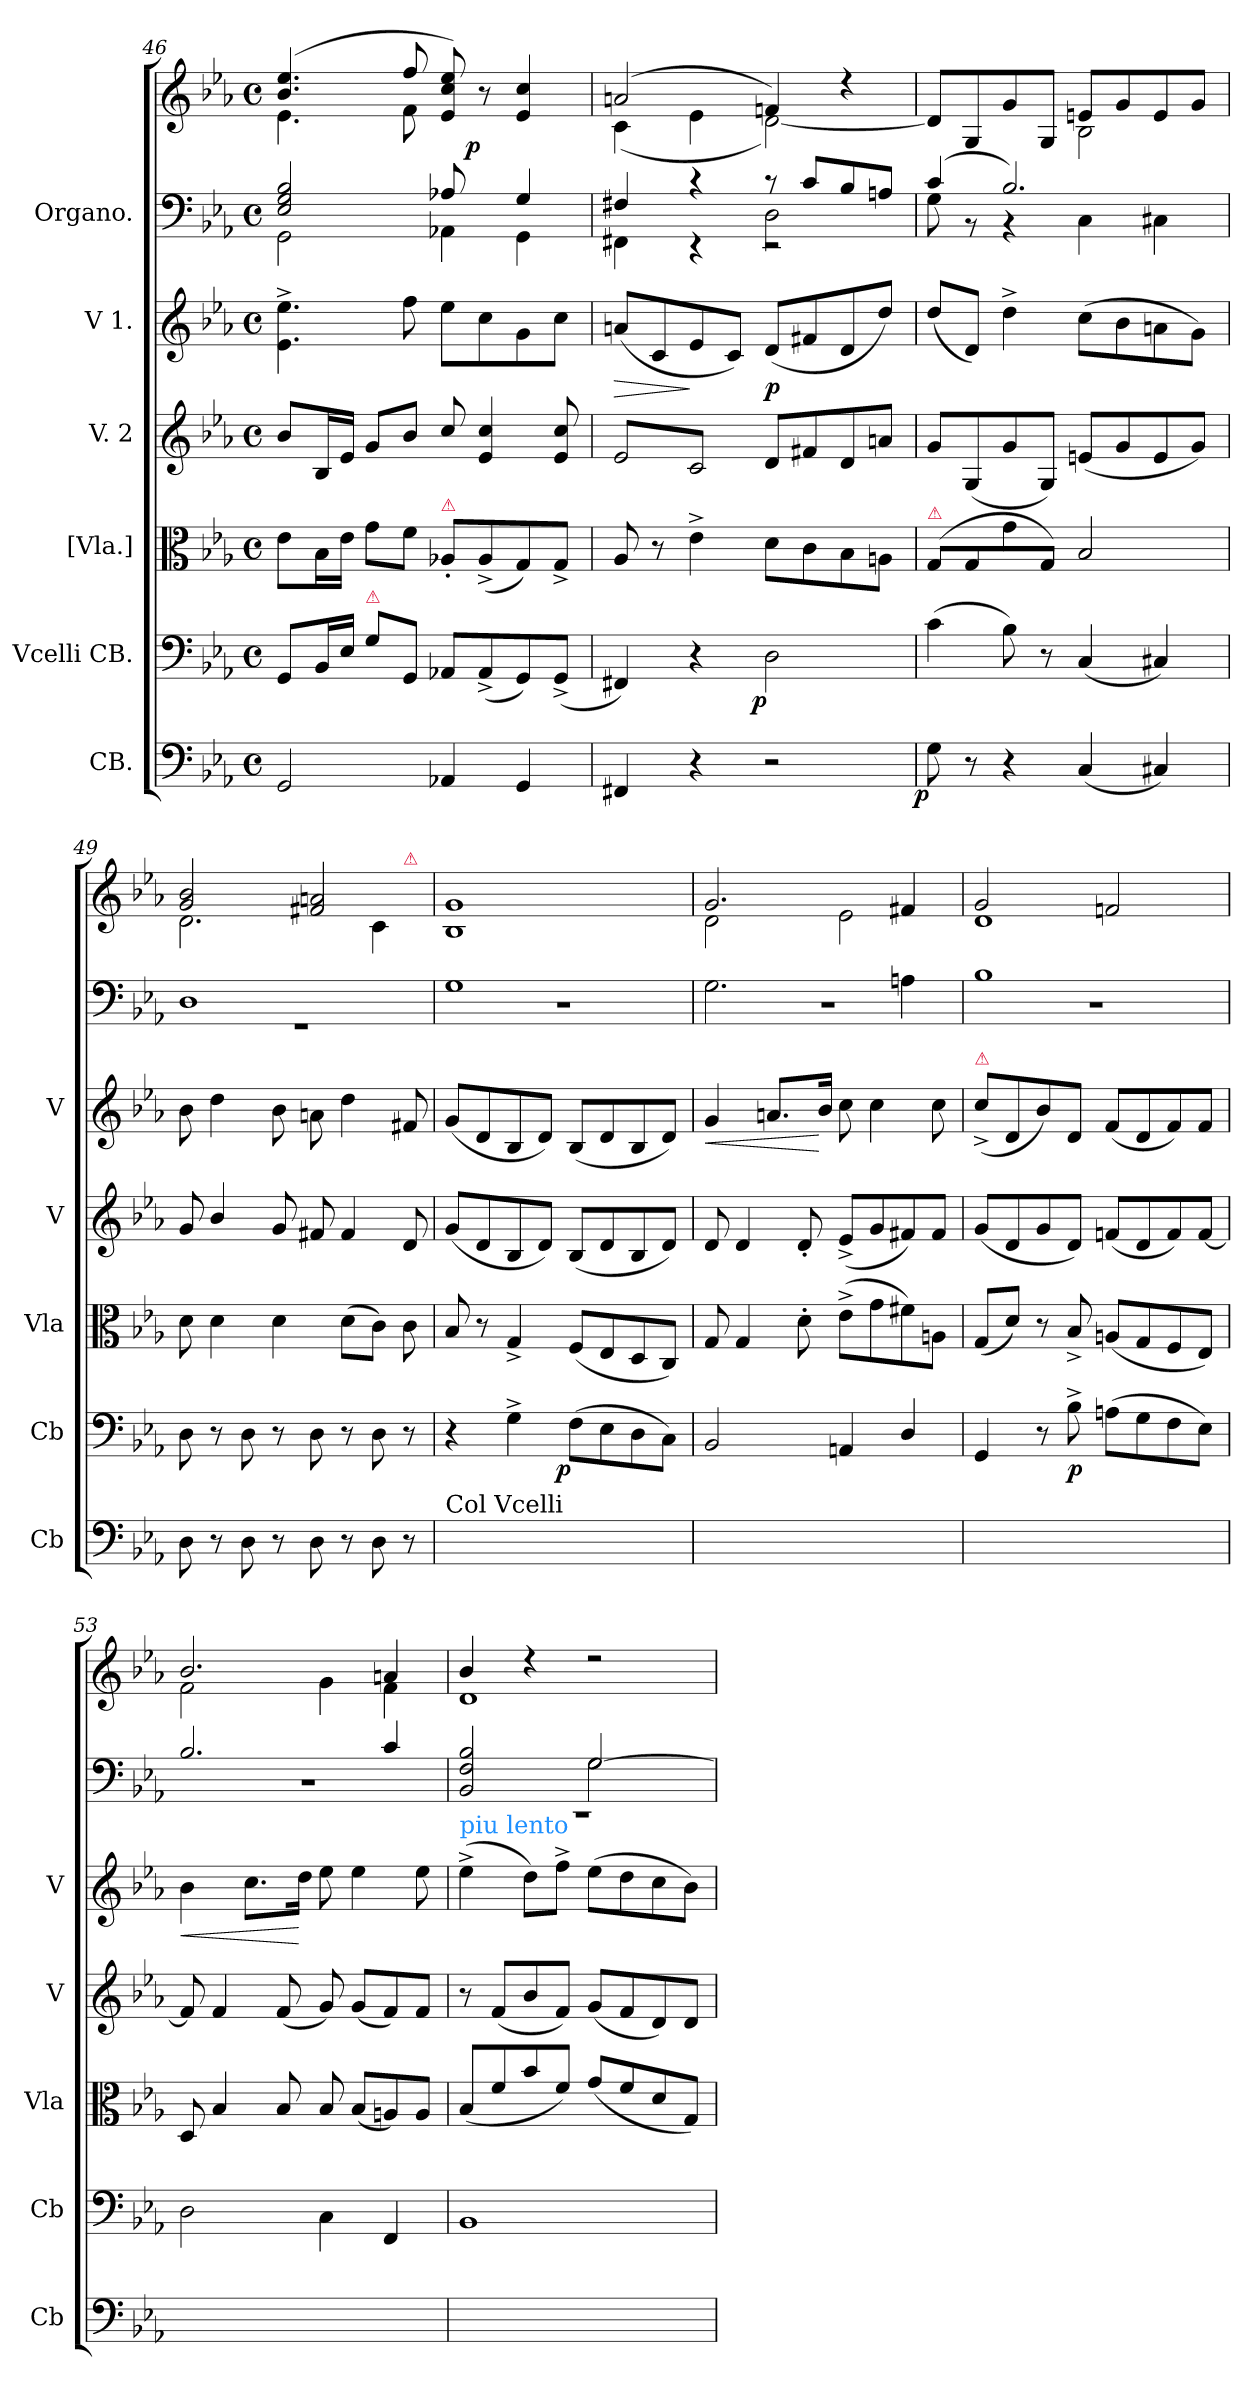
**kern	**dynam	**kern	**dynam	**kern	**kern	**kern	**dynam	**kern	**kern	**dynam
*part6	*part6	*part5	*part5	*part4	*part3	*part2	*part2	*part1	*part1	*part1
*staff7	*staff7	*staff6	*staff6	*staff5	*staff4	*staff3	*staff3	*staff2	*staff1	*staff1/2
*I"CB.	*	*I"Vcelli CB.	*	*I"[Vla.]	*I"V. 2	*I"V 1.	*	*I"Organo.	*	*
*I'Cb	*	*I'Cb	*	*I'Vla	*I'V	*I'V	*	*	*	*
*clefF4	*	*clefF4	*	*clefC3	*clefG2	*clefG2	*	*clefF4	*clefG2	*
*k[b-e-a-]	*	*k[b-e-a-]	*	*k[b-e-a-]	*k[b-e-a-]	*k[b-e-a-]	*	*k[b-e-a-]	*k[b-e-a-]	*
*E-:	*	*E-:	*	*E-:	*E-:	*E-:	*	*E-:	*E-:	*
*M4/4	*	*M4/4	*	*M4/4	*M4/4	*M4/4	*	*M4/4	*M4/4	*
*met(c)	*	*met(c)	*	*met(c)	*met(c)	*met(c)	*	*met(c)	*met(c)	*
=46	=46	=46	=46	=46	=46	=46	=46	=46	=46	=46
*	*	*	*	*	*	*	*	*^	*	*
!	!	!	!	!	!	!	!	!	!	!LO:N:vis=2	!
*	*	*	*	*	*	*	*	*	*	*^	*
2GG/	.	8GG/L	.	8e-\L	8b-/L	4.e-^\ 4.ee-^\	.	2E-/ 2G/ 2B-/	2GG\	(4.b-/ 4.ee-/	4.e-\	.
.	.	16BB-/L	.	16B-\L	16B-/L	.	.	.	.	.	.	.
.	.	16E-/JJ	.	16e-\JJ	16e-/JJ	.	.	.	.	.	.	.
!	!	!LO:TX:a:color=crimson:t=⚠	!	!	!	!	!	!	!	!	!	!
.	.	8G/L	.	8g\L	8g/L	.	.	.	.	.	.	.
.	.	8GG/J	.	8f\J	8b-/J	8ff\	.	.	.	8ff/	8f\	.
!	!	!	!	!LO:TX:a:color=crimson:t=⚠	!	!	!	!	!	!	!	!
!	!	!	!	!	!	!	!	!LO:N:vis=8	!	!	!	!
4AA-X/	.	8AA-X/L	.	8A-X'/L	8cc/	8ee-\L	.	4A-X/	4AA-X\	8e-/ 8cc/ 8ee-/)	2ryy	.
!	!	!	!	!	!	!	!	!	!	!	!	!LO:DY:rj
.	.	(8AA-^/	.	(8A-^/	4e-/ 4cc/	8cc\	.	.	.	8r	.	p
4GG/	.	8GG/)	.	8G/)	.	8g\	.	4G/	4GG\	4e-/ 4cc/	.	.
.	.	(8GG^/J	.	8G^/J	8e-/ 8cc/	8cc\J	.	.	.	.	.	.
*	*	*	*	*	*	*	*	*v	*v	*	*	*
=47	=47	=47	=47	=47	=47	=47	=47	=47	=47	=47	=47
!	!	!	!	!	!	!	!LO:HP:b	!	!	!	!
*	*	*	*	*	*	*	*	*^	*	*	*
*	*	*	*	*	*	*	*	*	*^	*	*	*
*	*	*	*	*	*tremolo	*	*	*	*	*	*	*	*
4FF#X/	.	4FF#X/)	.	8A-/	8e-/L	(8an/L	>	4F#X/	4FF#X\	2ryy	(>2an/	(>4c\	.
.	.	.	.	8r	8c/	8c/	.	.	.	.	.	.	.
4r	.	4r	.	4e-^\	8e-/	8e-/	]	4r	4r	.	.	4e-\	.
.	.	.	.	.	8c/J	8c/J)	.	.	.	.	.	.	.
*	*	*	*	*	*Xtremolo	*	*	*	*	*	*	*	*
!	!	!	!LO:DY:rj	!	!	!	!	!	!	!	!	!	!
2r	.	2D\	p	8d\L	8d/L	(8d/L	p	8rc	2rEE	2D\	4fn/)	[2d\)	.
.	.	.	.	8c\	8f#X/	8f#X/	.	8c/L	.	.	.	.	.
.	.	.	.	8B-\	8d/	8d/	.	8B-/	.	.	4r	.	.
.	.	.	.	8An\J	8an/J	8dd/J)	.	8An/J	.	.	.	.	.
*	*	*	*	*	*	*	*	*	*v	*v	*	*	*
=48	=48	=48	=48	=48	=48	=48	=48	=48	=48	=48	=48	=48
!	!	!	!	!LO:TX:a:color=crimson:t=⚠	!	!	!	!	!	!	!	!
!	!LO:DY:rj	!	!	!	!	!	!	!	!	!	!	!
8G\	p	(4c\	.	(8G/L	8g/L	(8dd/L	.	(4c/	8G\	8d/L]	2ryy	.
8r	.	.	.	8G/	(8G/	8d/J)	.	.	8r	8G/	.	.
4r	.	8B-\)	.	8g\	8g/	4dd^\	.	2.B-/)	4r	8g/	.	.
.	.	8r	.	8G/J)	8G/J)	.	.	.	.	8G/J	.	.
(4C/	.	(4C/	.	2B-/	(8en/L	(8cc\L	.	.	4C\	8en/L	2B-\	.
.	.	.	.	.	8g/	8b-\	.	.	.	8g/	.	.
4C#X/)	.	4C#X/)	.	.	8e/	8an\	.	.	4C#X\	8e/	.	.
.	.	.	.	.	8g/J)	8g\J)	.	.	.	8g/J	.	.
=49	=49	=49	=49	=49	=49	=49	=49	=49	=49	=49	=49	=49
*	*	*	*	*	*	*	*	*	*	*	*^	*
8D\	.	8D\	.	8d\	8g/	8b-\	.	1D	1r	2g/ 2b-/	2.d\	2..ryy	.
8r	.	8r	.	4d\	4b-/	4dd\	.	.	.	.	.	.	.
8D\	.	8D\	.	.	.	.	.	.	.	.	.	.	.
8r	.	8r	.	4d\	8g/	8b-\	.	.	.	.	.	.	.
8D\	.	8D\	.	.	8f#X/	8an\	.	.	.	2f#X/ 2an/	.	.	.
8r	.	8r	.	(8d\L	4f#/	4dd\	.	.	.	.	.	.	.
8D\	.	8D\	.	8c\J)	.	.	.	.	.	.	4c\	.	.
!	!	!	!	!	!	!	!	!	!	!	!	!LO:TX:a:color=crimson:t=⚠	!
8r	.	8r	.	8c\	8d/	8f#X/	.	.	.	.	.	8ryy	.
=50	=50	=50	=50	=50	=50	=50	=50	=50	=50	=50	=50	=50	=50
!	!	!	!	!	!	!	!	!	!	!LO:TX:a:color=red:t=J	!	!	!
!LO:TX:a:t=Col Vcelli	!	!	!	!	!	!	!	!	!	!	!	!	!
*	*	*	*	*	*	*	*	*	*	*v	*v	*v	*
4ryy	.	4r	.	8B-/	(8g/L	(8g/L	.	1G	1r	1B- 1g	.
.	.	.	.	8r	8d/	8d/	.	.	.	.	.
4G^yy	.	4G^\	.	4G^/	8B-/	8B-/	.	.	.	.	.
.	.	.	.	.	8d/J)	8d/J)	.	.	.	.	.
!	!	!	!LO:DY:rj	!	!	!	!	!	!	!	!
(8F\Lyy	.	(8F\L	p	(8F/L	(8B-/L	(8B-/L	.	.	.	.	.
8E-\yy	.	8E-\	.	8E-/	8d/	8d/	.	.	.	.	.
8D\yy	.	8D\	.	8D/	8B-/	8B-/	.	.	.	.	.
8C\Jyy)	.	8C\J)	.	8C/J)	8d/J)	8d/J)	.	.	.	.	.
=51	=51	=51	=51	=51	=51	=51	=51	=51	=51	=51	=51
!	!	!	!	!	!	!	!LO:HP:b	!	!	!	!
*	*	*	*	*	*	*	*	*	*	*^	*
2BB-/yy	.	2BB-/	.	8G/	8d/	4g/	<	2.G\	1r	2.g/	2d\	.
.	.	.	.	4G/	4d/	.	.	.	.	.	.	.
.	.	.	.	.	.	8.an/L	.	.	.	.	.	.
.	.	.	.	8d'\	8d'/	.	.	.	.	.	.	.
.	.	.	.	.	.	16b-/Jk	[	.	.	.	.	.
4AAn/yy	.	4AAn/	.	(8e-^\L	(8e-^/L	8cc\	.	.	.	.	2e-\	.
.	.	.	.	8g\	8g/	4cc\	.	.	.	.	.	.
4D/yy	.	4D/	.	8f#X\)	8f#X/)	.	.	4An\	.	4f#X/	.	.
.	.	.	.	8An\J	8f#/J	8cc\	.	.	.	.	.	.
=52	=52	=52	=52	=52	=52	=52	=52	=52	=52	=52	=52	=52
!	!	!	!	!	!	!LO:TX:a:color=crimson:t=⚠	!	!	!	!	!	!
4GG/yy	.	4GG/	.	(8G/L	(8g/L	(8cc^>\L	.	1B-	1r	2g/	1d	.
.	.	.	.	8d/J)	8d/	8d/	.	.	.	.	.	.
8ryy	.	8r	.	8r	8g/	8b-\)	.	.	.	.	.	.
8B-^\yy	.	8B-^\	p	8B-^/	8d/J)	8d/J	.	.	.	.	.	.
(8An\Lyy	.	(8An\L	.	(8An/L	(8fn/L	(8f/L	.	.	.	2fn/	.	.
8G\yy	.	8G\	.	8G/	8d/	8d/	.	.	.	.	.	.
8F\yy	.	8F\	.	8F/	8f/)	8f/)	.	.	.	.	.	.
8E-\Jyy)	.	8E-\J)	.	8E-/J)	[8f/J	8f/J	.	.	.	.	.	.
=53	=53	=53	=53	=53	=53	=53	=53	=53	=53	=53	=53	=53
!	!	!	!	!	!	!	!LO:HP:b	!	!	!	!	!
2D\yy	.	2D\	.	8D/	8f/]	4b-\	<	2.B-/	1r	2.b-/	2f\	.
.	.	.	.	4B-/	4f/	.	.	.	.	.	.	.
.	.	.	.	.	.	8.cc\L	.	.	.	.	.	.
.	.	.	.	8B-/	(8f/	.	.	.	.	.	.	.
.	.	.	.	.	.	16dd\Jk	[	.	.	.	.	.
4C\yy	.	4C\	.	8B-/	8g/)	8ee-\	.	.	.	.	4g\	.
.	.	.	.	(8B-/L	(8g/L	4ee-\	.	.	.	.	.	.
4FF/yy	.	4FF/	.	8An/)	8f/)	.	.	4c/	.	4an/	4f\	.
.	.	.	.	8A/J	8f/J	8ee-\	.	.	.	.	.	.
=54	=54	=54	=54	=54	=54	=54	=54	=54	=54	=54	=54	=54
*	*	*	*	*	*	*	*	*	*^	*	*	*
!	!	!	!	!	!	!LO:TX:a:color=dodgerblue:t=piu lento	!	!	!	!	!	!	!
1BB-yy	.	1BB-	.	(8B-/L	8r	(4ee-^\	.	2BB-/ 2F/ 2B-/	2ryy	1rEE	4b-/	1d	.
.	.	.	.	8f/	(8f/L	.	.	.	.	.	.	.	.
.	.	.	.	8b-/	8b-/	8dd\L)	.	.	.	.	4r	.	.
.	.	.	.	8f/J)	8f/J)	8ff^\J	.	.	.	.	.	.	.
.	.	.	.	(8g/L	(8g/L	(8ee-\L	.	[2G/	2G\	.	2r	.	.
.	.	.	.	8f/	8f/	8dd\	.	.	.	.	.	.	.
.	.	.	.	8d/	8d/)	8cc\	.	.	.	.	.	.	.
.	.	.	.	8G/J)	8d/J	8b-\J)	.	.	.	.	.	.	.
*	*	*	*	*	*	*	*	*v	*v	*v	*	*	*
*	*	*	*	*	*	*	*	*	*v	*v	*
=	=	=	=	=	=	=	=	=	=	=
*-	*-	*-	*-	*-	*-	*-	*-	*-	*-	*-
